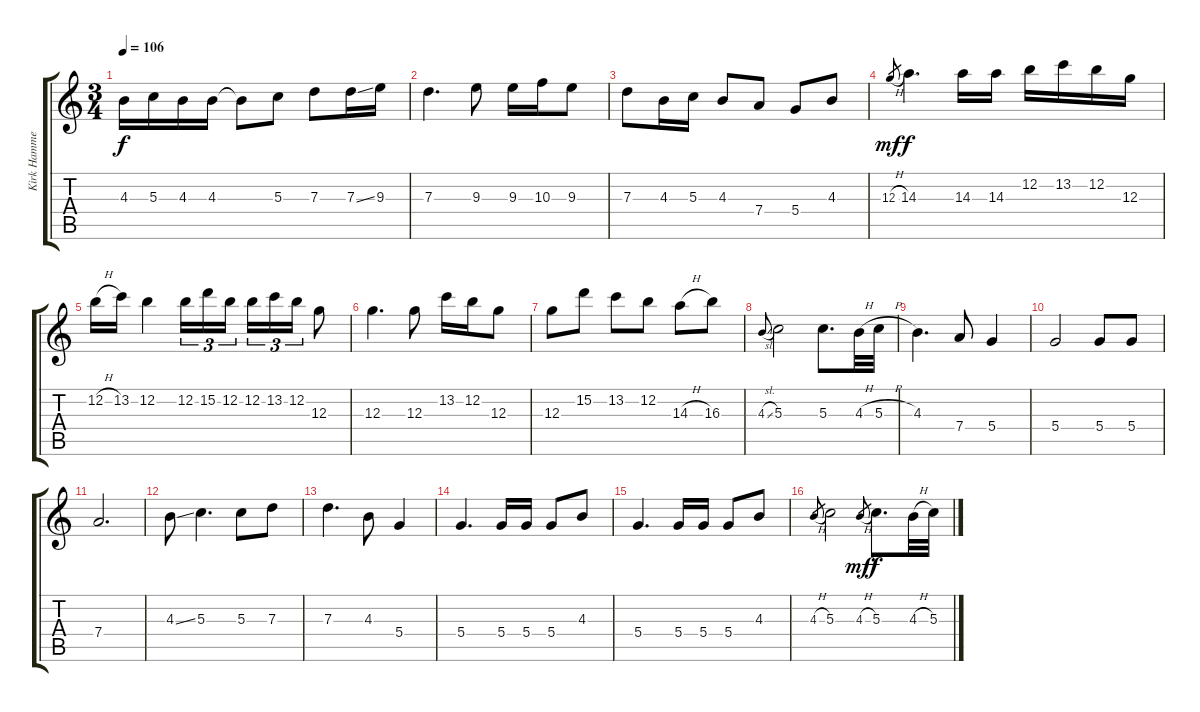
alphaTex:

\track ("Kirk Hammett" "Kirk Hamme") {instrument distortionguitar}
\staff {score tabs}
\tuning (E4 B3 G3 D3 A2 E2) {hide}
\ts (3 4)
\tempo 106
\clef g2
\ks c
4.3.16{dy f} 5.3.16 4.3.16 4.3.16 4.3{t}.8 5.3.8 7.3.8 7.3{ss}.16 9.3.16 |
7.3.4{d} 9.3.8 9.3.16 10.3.16 9.3.8 |
7.3.8 4.3.16 5.3.16 4.3.8 7.4.8 5.4.8 4.3.8 |
12.3{h}.8{gr dy mf} 14.3.4{d dy f} 14.3.16 14.3.16 12.2.16 13.2.16 12.2.16 12.3.16 |
12.2{h}.16 13.2.16 12.2.4 12.2.16{tu (3 2)} 15.2.16{tu (3 2)} 12.2.16{tu (3 2)} 12.2.16{tu (3 2)} 13.2.16{tu (3 2)} 12.2.16{tu (3 2)} 12.3.8 |
12.3.4{d} 12.3.8 13.2.16 12.2.16 12.3.8 |
12.3.8 15.2.8 13.2.8 12.2.8 14.3{h}.8 16.3.8 |
4.3{sl}.8{gr onbeat} 5.3.2 5.3.8{d} 4.3{h}.32 5.3{h}.32 |
4.3.4{d} 7.4.8 5.4.4 |
5.4.2 5.4.8 5.4.8 |
7.4.2{d} |
4.3{ss}.8 5.3.4{d} 5.3.8 7.3.8 |
7.3.4{d} 4.3.8 5.4.4 |
5.4.4{d} 5.4.16 5.4.16 5.4.8 4.3.8 |
5.4.4{d} 5.4.16 5.4.16 5.4.8 4.3.8 |
4.3{h}.8{gr} 5.3.2 4.3{h}.8{gr dy mf} 5.3.8{d dy f} 4.3{h}.32 5.3{h}.32
